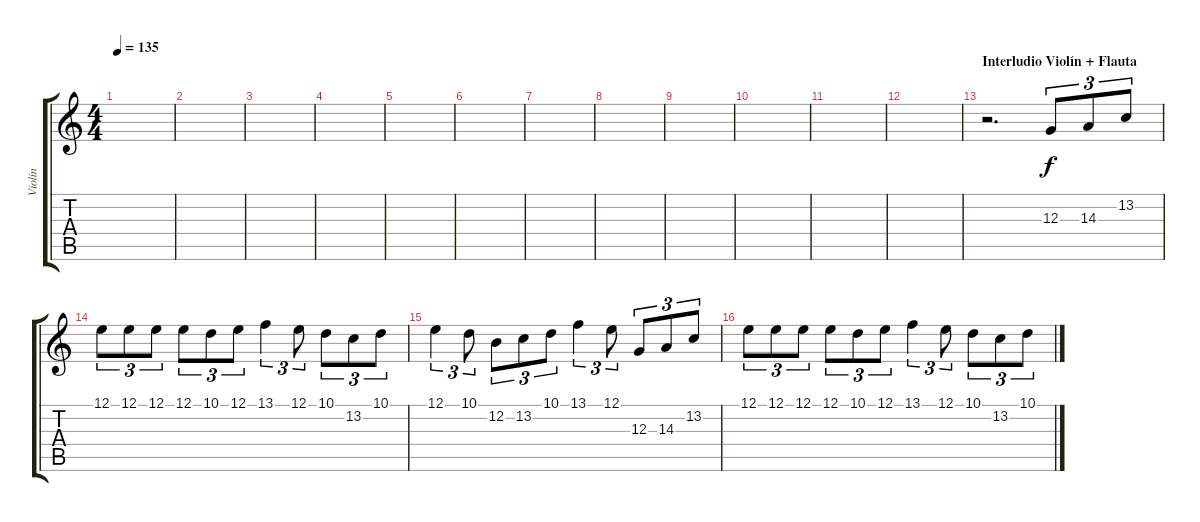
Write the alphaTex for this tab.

\track ("Violín" "Violín") {instrument violin}
\staff {score tabs}
\tuning (E4 B3 G3 D3 A2 E2) {hide}
\ts (4 4)
\tempo 135
\clef g2
\ks c
|
|
|
|
|
|
|
|
|
|
|
|
\section ("" "Interludio Violín + Flauta")
r.2{d} 12.3.8{tu (3 2)} 14.3.8{tu (3 2)} 13.2.8{tu (3 2)} |
12.1.8{tu (3 2)} 12.1.8{tu (3 2)} 12.1.8{tu (3 2)} 12.1.8{tu (3 2)} 10.1.8{tu (3 2)} 12.1.8{tu (3 2)} 13.1.4{tu (3 2)} 12.1.8{tu (3 2)} 10.1.8{tu (3 2)} 13.2.8{tu (3 2)} 10.1.8{tu (3 2)} |
12.1.4{tu (3 2)} 10.1.8{tu (3 2)} 12.2.8{tu (3 2)} 13.2.8{tu (3 2)} 10.1.8{tu (3 2)} 13.1.4{tu (3 2)} 12.1.8{tu (3 2)} 12.3.8{tu (3 2)} 14.3.8{tu (3 2)} 13.2.8{tu (3 2)} |
12.1.8{tu (3 2)} 12.1.8{tu (3 2)} 12.1.8{tu (3 2)} 12.1.8{tu (3 2)} 10.1.8{tu (3 2)} 12.1.8{tu (3 2)} 13.1.4{tu (3 2)} 12.1.8{tu (3 2)} 10.1.8{tu (3 2)} 13.2.8{tu (3 2)} 10.1.8{tu (3 2)}
